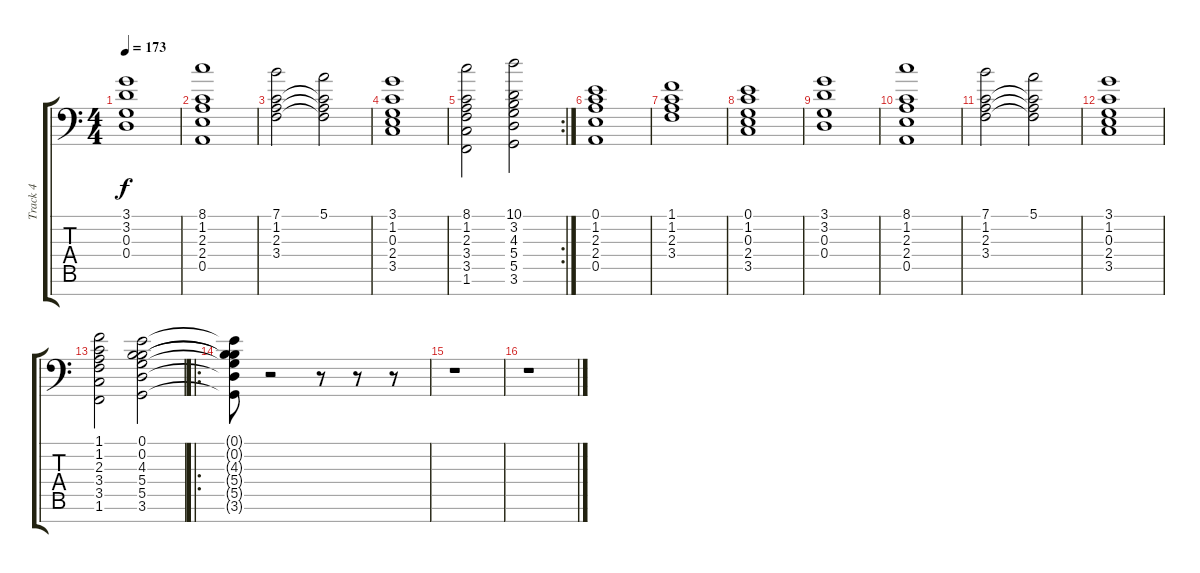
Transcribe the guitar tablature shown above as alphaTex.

\track ("Track 4" "Track 4") {instrument pad8sweep}
\staff {score tabs}
\tuning (E4 B3 G3 D3 A2 E2 C-1) {hide}
\ts (4 4)
\tempo 173
\clef f4
\ks c
(3.1 3.2 0.3 0.4).1{dy f} |
(8.1 1.2 2.3 2.4 0.5).1 |
(7.1 1.2 2.3 3.4).2 (5.1 1.2{t} 2.3{t} 3.4{t}).2 |
(3.1 1.2 0.3 2.4 3.5).1 |
\rc 2
(8.1 1.2 2.3 3.4 3.5 1.6).2 (10.1 3.2 4.3 5.4 5.5 3.6).2 |
(0.1 1.2 2.3 2.4 0.5).1 |
(1.1 1.2 2.3 3.4).1 |
(0.1 1.2 0.3 2.4 3.5).1 |
(3.1 3.2 0.3 0.4).1 |
(8.1 1.2 2.3 2.4 0.5).1 |
(7.1 1.2 2.3 3.4).2 (5.1 1.2{t} 2.3{t} 3.4{t}).2 |
(3.1 1.2 0.3 2.4 3.5).1 |
(1.1 1.2 2.3 3.4 3.5 1.6).2 (0.1 0.2 4.3 5.4 5.5 3.6).2 |
\ro
(0.1{t} 0.2{t} 4.3{t} 5.4{t} 5.5{t} 3.6{t}).8 r.2 r.8 r.8 r.8 |
r.1 |
r.1
